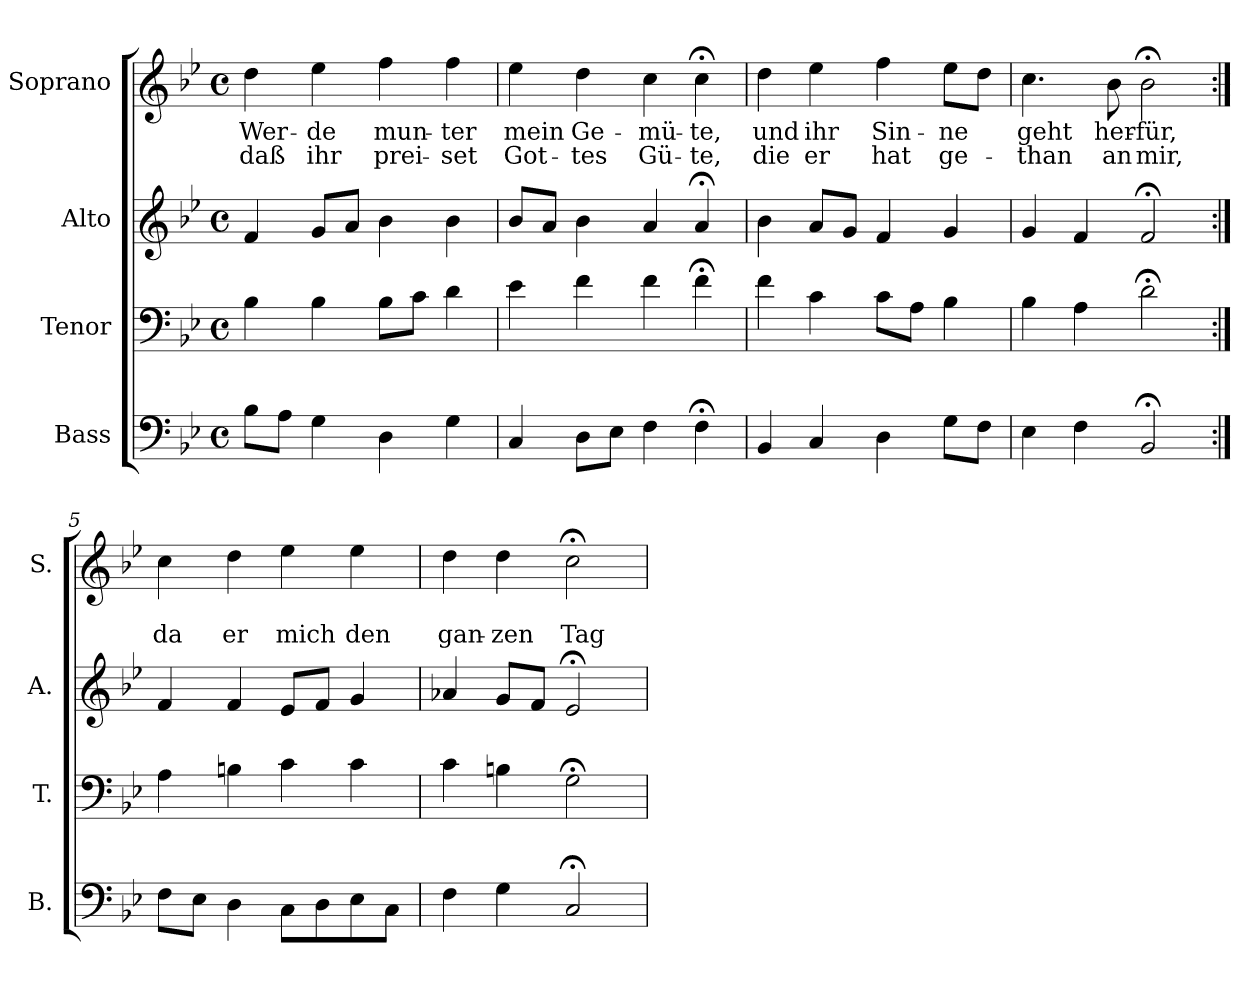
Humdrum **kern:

**kern	**kern	**kern	**kern	**text	**text
*part4	*part3	*part2	*part1	*part1	*part1
*staff4	*staff3	*staff2	*staff1	*staff1	*staff1
*I"Bass	*I"Tenor	*I"Alto	*I"Soprano	*	*
*I'B.	*I'T.	*I'A.	*I'S.	*	*
*clefF4	*clefF4	*clefG2	*clefG2	*	*
*k[b-e-]	*k[b-e-]	*k[b-e-]	*k[b-e-]	*	*
*B-:	*B-:	*B-:	*B-:	*	*
*M4/4	*M4/4	*M4/4	*M4/4	*	*
*met(c)	*met(c)	*met(c)	*met(c)	*	*
=1	=1	=1	=1	=1	=1
8B-\L	4B-\	4f/	4dd\	Wer-	daß
8A\J	.	.	.	.	.
4G\	4B-\	8g/L	4ee-\	-de	ihr
.	.	8a/J	.	.	.
4D\	8B-\L	4b-\	4ff\	mun-	prei-
.	8c\J	.	.	.	.
4G\	4d\	4b-\	4ff\	-ter	-set
=2	=2	=2	=2	=2	=2
4C/	4e-\	8b-/L	4ee-\	mein	Got-
.	.	8a/J	.	.	.
8D\L	4f\	4b-\	4dd\	Ge-	-tes
8E-\J	.	.	.	.	.
4F\	4f\	4a/	4cc\	-mü-	Gü-
4F;<\	4f;<\	4a;</	4cc;<\	-te,	-te,
=3	=3	=3	=3	=3	=3
4BB-/	4f\	4b-\	4dd\	und	die
4C/	4c\	8a/L	4ee-\	ihr	er
.	.	8g/J	.	.	.
4D\	8c\L	4f/	4ff\	Sin-	hat
.	8A\J	.	.	.	.
8G\L	4B-\	4g/	8ee-\L	-ne	ge-
8F\J	.	.	8dd\J	.	.
=4	=4	=4	=4	=4	=4
4E-\	4B-\	4g/	4.cc\	geht	-than
4F\	4A\	4f/	.	.	.
.	.	.	8b-\	her-	an
2BB-;</	2d;<\	2f;</	2b-;<\	-für,	mir,
!!LO:LB:g=z
=5:|!	=5:|!	=5:|!	=5:|!	=5:|!	=5:|!
8F\L	4A\	4f/	4cc\	.	da
8E-\J	.	.	.	.	.
4D\	4Bn\	4f/	4dd\	.	er
8C\L	4c\	8e-/L	4ee-\	.	mich
8D\	.	8f/J	.	.	.
8E-\	4c\	4g/	4ee-\	.	den
8C\J	.	.	.	.	.
=6	=6	=6	=6	=6	=6
4F\	4c\	4a-X/	4dd\	.	gan-
4G\	4Bn\	8g/L	4dd\	.	-zen
.	.	8f/J	.	.	.
2C;</	2G;<\	2e-;</	2cc;<\	.	Tag
=	=	=	=	=	=
*-	*-	*-	*-	*-	*-
